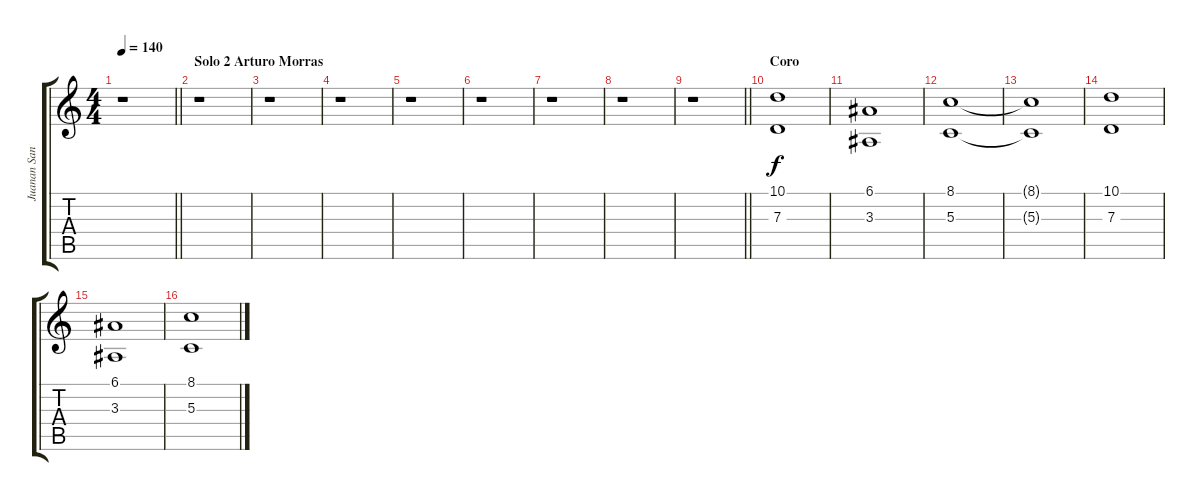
\track ("Juanan San Martín" "Juanan San") {instrument synthstrings1}
\staff {score tabs}
\tuning (E4 B3 G3 D3 A2 E2) {hide}
\ts (4 4)
\tempo 140
\clef g2
\barLineRight lightlight
\ks c
r.1{dy f} |
\section ("" "Solo 2 Arturo Morras")
r.1 |
r.1 |
r.1 |
r.1 |
r.1 |
r.1 |
r.1 |
\barLineRight lightlight
r.1 |
\section ("" "Coro")
(10.1 7.3).1 |
(6.1 3.3).1 |
(8.1 5.3).1 |
(8.1{t} 5.3{t}).1 |
(10.1 7.3).1 |
(6.1 3.3).1 |
(8.1 5.3).1
